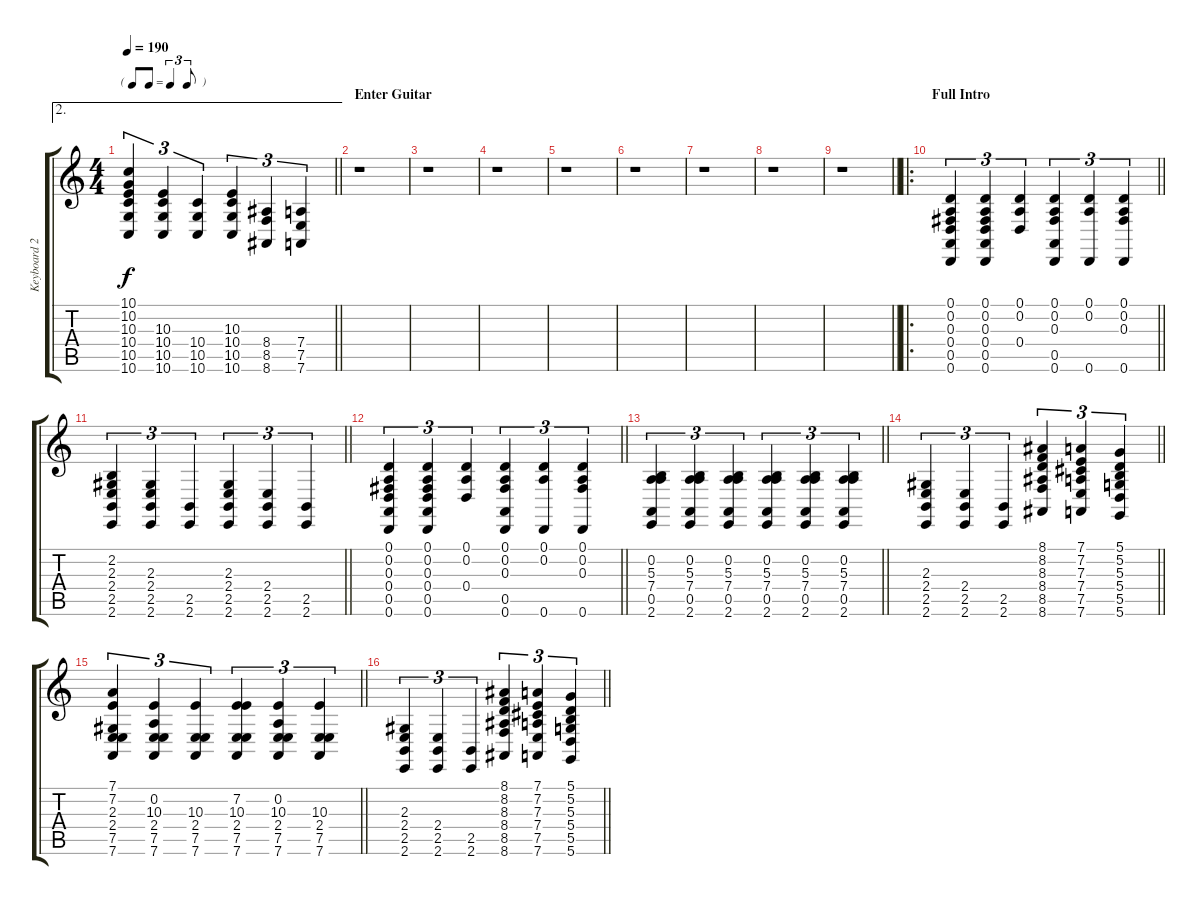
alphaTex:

\track ("Keyboard 2" "Keyboard 2") {instrument tremolostrings}
\staff {score tabs}
\tuning (D4 A3 Gb3 D3 A2 D2) {hide}
\ae 2
\ts (4 4)
\tf triplet8th
\tempo 190
\clef g2
\barLineRight lightlight
\ks c
(10.1 10.2 10.3 10.4 10.5 10.6).4{tu (3 2) dy f} (10.3 10.4 10.5 10.6).4{tu (3 2)} (10.4 10.5 10.6).4{tu (3 2)} (10.3 10.4 10.5 10.6).4{tu (3 2)} (8.4 8.5 8.6).4{tu (3 2)} (7.4 7.5 7.6).4{tu (3 2)} |
\section ("" "Enter Guitar")
r.1 |
r.1 |
r.1 |
r.1 |
r.1 |
r.1 |
r.1 |
\barLineRight lightlight
r.1 |
\ro
\section ("" "Full Intro")
\barLineRight lightlight
(0.1 0.2 0.3 0.4 0.5 0.6).4{tu (3 2)} (0.1 0.2 0.3 0.4 0.5 0.6).4{tu (3 2)} (0.1 0.2 0.4).4{tu (3 2)} (0.1 0.2 0.3 0.5 0.6).4{tu (3 2)} (0.1 0.2 0.6).4{tu (3 2)} (0.1 0.2 0.3 0.6).4{tu (3 2)} |
\barLineRight lightlight
(2.2 2.3 2.4 2.5 2.6).4{tu (3 2)} (2.3 2.4 2.5 2.6).4{tu (3 2)} (2.5 2.6).4{tu (3 2)} (2.3 2.4 2.5 2.6).4{tu (3 2)} (2.4 2.5 2.6).4{tu (3 2)} (2.5 2.6).4{tu (3 2)} |
\barLineRight lightlight
(0.1 0.2 0.3 0.4 0.5 0.6).4{tu (3 2)} (0.1 0.2 0.3 0.4 0.5 0.6).4{tu (3 2)} (0.1 0.2 0.4).4{tu (3 2)} (0.1 0.2 0.3 0.5 0.6).4{tu (3 2)} (0.1 0.2 0.6).4{tu (3 2)} (0.1 0.2 0.3 0.6).4{tu (3 2)} |
\barLineRight lightlight
(0.2 5.3 7.4 0.5 2.6).4{tu (3 2)} (0.2 5.3 7.4 0.5 2.6).4{tu (3 2)} (0.2 5.3 7.4 0.5 2.6).4{tu (3 2)} (0.2 5.3 7.4 0.5 2.6).4{tu (3 2)} (0.2 5.3 7.4 0.5 2.6).4{tu (3 2)} (0.2 5.3 7.4 0.5 2.6).4{tu (3 2)} |
\barLineRight lightlight
(2.3 2.4 2.5 2.6).4{tu (3 2)} (2.4 2.5 2.6).4{tu (3 2)} (2.5 2.6).4{tu (3 2)} (8.1 8.2 8.3 8.4 8.5 8.6).4{tu (3 2)} (7.1 7.2 7.3 7.4 7.5 7.6).4{tu (3 2)} (5.1 5.2 5.3 5.4 5.5 5.6).4{tu (3 2)} |
\barLineRight lightlight
(7.1 7.2 2.3 2.4 7.5 7.6).4{tu (3 2)} (0.2 10.3 2.4 7.5 7.6).4{tu (3 2)} (10.3 2.4 7.5 7.6).4{tu (3 2)} (7.2 10.3 2.4 7.5 7.6).4{tu (3 2)} (0.2 10.3 2.4 7.5 7.6).4{tu (3 2)} (10.3 2.4 7.5 7.6).4{tu (3 2)} |
\barLineRight lightlight
(2.3 2.4 2.5 2.6).4{tu (3 2)} (2.4 2.5 2.6).4{tu (3 2)} (2.5 2.6).4{tu (3 2)} (8.1 8.2 8.3 8.4 8.5 8.6).4{tu (3 2)} (7.1 7.2 7.3 7.4 7.5 7.6).4{tu (3 2)} (5.1 5.2 5.3 5.4 5.5 5.6).4{tu (3 2)}
